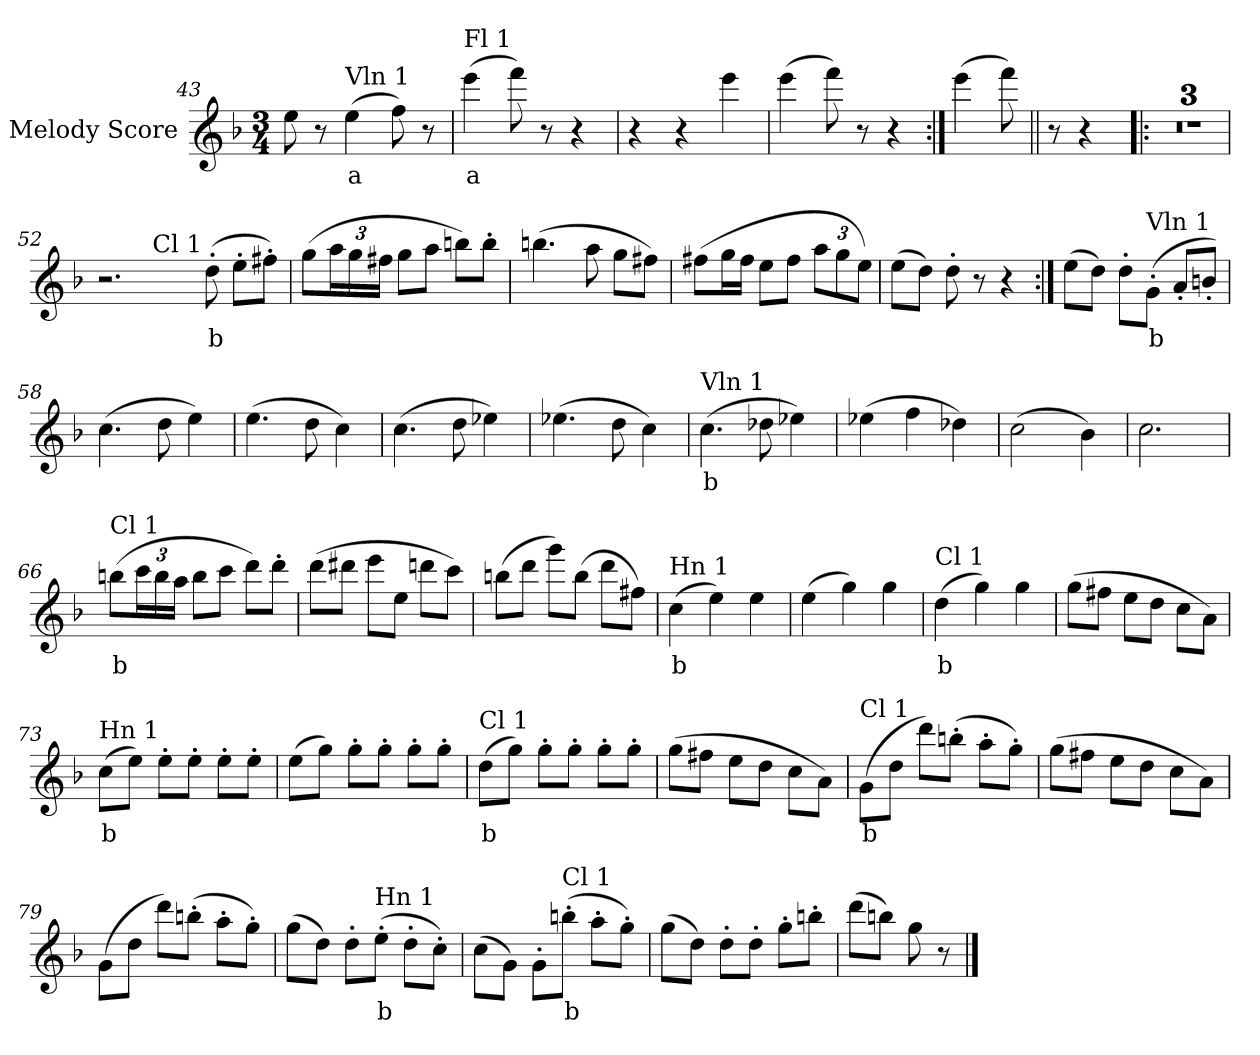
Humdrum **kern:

**kern	**text
*part1	*part1
*staff1	*staff1
*I"Melody Score	*
*clefG2	*
*k[b-]	*
*M3/4	*
=43	=43
8ee\	.
8r	.
!LO:TX:a:t=Vln 1	!
!	!LO:LY:b:color=#FF0000
(4ee\	a
8ff\)	.
8r	.
=44	=44
!LO:TX:a:t=Fl 1	!
!	!LO:LY:b:color=#FF0000
(4eee\	a
8fff\)	.
8r	.
4r	.
=45	=45
4r	.
4r	.
4eee\	.
=46	=46
(4eee\	.
8fff\)	.
8r	.
4r	.
=47:|!	=47:|!
(4eee\	.
8fff\)	.
=48||	=48||
8r	.
4r	.
=49!|:	=49!|:
2.r	.
=50	=50
2.r	.
=51	=51
2.r	.
=52	=52
*^	*
2.r	4.ryy	.
!	!LO:TX:a:t=Cl 1	!
.	2.ryy	.
!	!	!LO:LY:b:color=#FF0000
(8dd'\	.	b
8ee'\L	.	.
8ff#'\J)	.	.
*v	*v	*
=53	=53
(8gg\L	.
*Xbrackettup	*
24aa\L	.
24gg\	.
24ff#\JJ	.
8gg\L	.
8aa\J	.
8bb\L)	.
8bb'\J	.
=54	=54
(4.bb\	.
8aa\	.
8gg\L	.
8ff#\J)	.
=55	=55
(8ff#\L	.
16gg\L	.
16ff#\JJ	.
8ee\L	.
8ff#\J	.
12aa\L	.
12gg\	.
12ee\J)	.
=56	=56
(8ee\L	.
8dd\J)	.
8dd'\	.
8r	.
4r	.
=57:|!	=57:|!
(8ee\L	.
8dd\J)	.
8dd'\L	.
!LO:TX:a:t=Vln 1	!
!	!LO:LY:b:color=#FF0000
(8g'\J	b
8a'/L	.
8bn'/J)	.
=58	=58
(4.cc\	.
8dd\	.
4ee\)	.
=59	=59
(4.ee\	.
8dd\	.
4cc\)	.
=60	=60
(4.cc\	.
8dd\	.
4ee-X\)	.
=61	=61
(4.ee-X\	.
8dd\	.
4cc\)	.
=62	=62
!LO:TX:a:t=Vln 1	!
!	!LO:LY:b:color=#FF0000
(4.cc\	b
8dd-X\	.
4ee-X\)	.
=63	=63
(4ee-X\	.
4ff\	.
4dd-X\)	.
=64	=64
(2cc\	.
4b-\)	.
=65	=65
2.cc\	.
=66	=66
!LO:TX:a:t=Cl 1	!
!	!LO:LY:b:color=#FF0000
(8bb\L	b
24ccc\L	.
24bb\	.
24aa\JJ	.
8bb\L	.
8ccc\J	.
8ddd\L)	.
8ddd'\J	.
=67	=67
(8ddd\L	.
8ddd#X\J	.
8eee\L	.
8ee\J	.
8dddn\L	.
8ccc\J)	.
=68	=68
(8bb\L	.
8ddd\J	.
8ggg\L)	.
(8bb\J	.
8ddd\L	.
8ff#\J)	.
=69	=69
!LO:TX:a:t=Hn 1	!
!	!LO:LY:b:color=#FF0000
(4cc\	b
4ee\)	.
4ee\	.
=70	=70
(4ee\	.
4gg\)	.
4gg\	.
=71	=71
!LO:TX:a:t=Cl 1	!
!	!LO:LY:b:color=#FF0000
(4dd\	b
4gg\)	.
4gg\	.
=72	=72
(8gg\L	.
8ff#\J	.
8ee\L	.
8dd\J	.
8cc\L	.
8a\J)	.
=73	=73
!LO:TX:a:t=Hn 1	!
!	!LO:LY:b:color=#FF0000
(8cc\L	b
8ee\J)	.
8ee'\L	.
8ee'\J	.
8ee'\L	.
8ee'\J	.
=74	=74
(8ee\L	.
8gg\J)	.
8gg'\L	.
8gg'\J	.
8gg'\L	.
8gg'\J	.
=75	=75
!LO:TX:a:t=Cl 1	!
!	!LO:LY:b:color=#FF0000
(8dd\L	b
8gg\J)	.
8gg'\L	.
8gg'\J	.
8gg'\L	.
8gg'\J	.
=76	=76
(8gg\L	.
8ff#\J	.
8ee\L	.
8dd\J	.
8cc\L	.
8a\J)	.
=77	=77
!LO:TX:a:t=Cl 1	!
!	!LO:LY:b:color=#FF0000
(8g\L	b
8dd\J	.
8ddd\L)	.
(8bb'\J	.
8aa'\L	.
8gg'\J)	.
=78	=78
(8gg\L	.
8ff#\J	.
8ee\L	.
8dd\J	.
8cc\L	.
8a\J)	.
=79	=79
(8g\L	.
8dd\J	.
8ddd\L)	.
(8bb'\J	.
8aa'\L	.
8gg'\J)	.
=80	=80
(8gg\L	.
8dd\J)	.
8dd'\L	.
!LO:TX:a:t=Hn 1	!
!	!LO:LY:b:color=#FF0000
(8ee'\J	b
8dd'\L	.
8cc'\J)	.
=81	=81
(8cc\L	.
8g\J)	.
8g'\L	.
!LO:TX:a:t=Cl 1	!
!	!LO:LY:b:color=#FF0000
(8bb'\J	b
8aa'\L	.
8gg'\J)	.
=82	=82
(8gg\L	.
8dd\J)	.
8dd'\L	.
8dd'\J	.
8gg'\L	.
8bb'\J	.
=83	=83
(8ddd\L	.
8bb\J)	.
8gg\	.
8r	.
==	==
*-	*-
